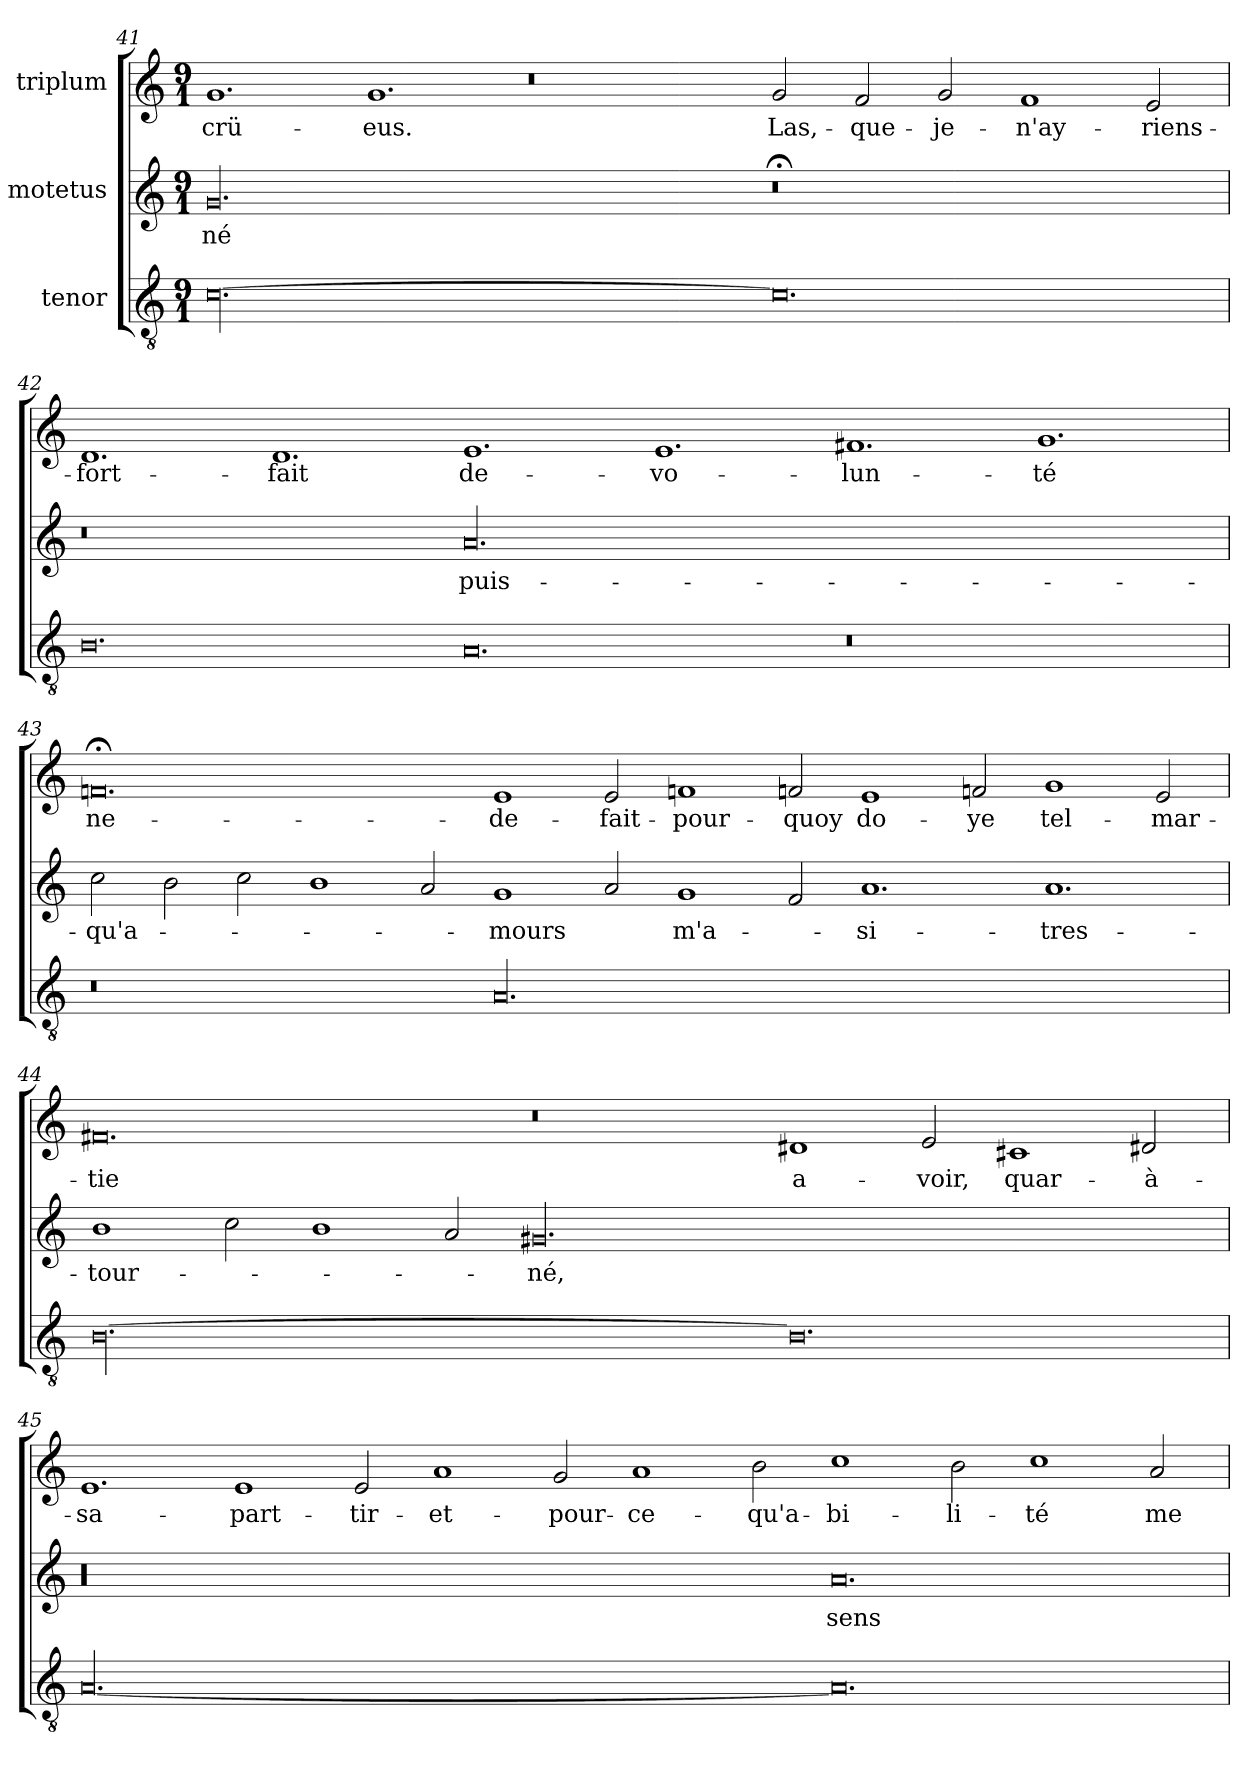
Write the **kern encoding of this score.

**kern	**kern	**text	**kern	**text
*part3	*part2	*part2	*part1	*part1
*staff3	*staff2	*staff2	*staff1	*staff1
*I"tenor	*I"motetus	*	*I"triplum	*
!!LO:PB:g=z
*clefGv2	*clefG2	*	*clefG2	*
*k[]	*k[]	*	*k[]	*
*C:	*C:	*	*C:	*
*M9/1	*M9/1	*	*M9/1	*
=41	=41	=41	=41	=41
[00.c\	00.g/	-né	1.g/	crü-
.	.	.	1.g/	-eus.
.	.	.	0.r	.
0.c\]	0.r;<	.	2g/	Las,-
.	.	.	2f/	que-
.	.	.	2g/	je-
.	.	.	1f/	n'ay-
.	.	.	2e/	riens-
=42	=42	=42	=42	=42
0.B\	0.r	.	1.d/	fort-
.	.	.	1.d/	-fait
0.A/	00.a/	puis-	1.e/	de-
.	.	.	1.e/	vo-
0.r	.	.	1.f#X/	-lun-
.	.	.	1.g/	-té
!!LO:LB:g=z
=43	=43	=43	=43	=43
0.r	2cc\	qu'a-	0.fn;</	ne-
.	2b\	.	.	.
.	2cc\	.	.	.
.	1b\	.	.	.
.	2a/	.	.	.
00.A/	1g/	-mours	1e/	de-
.	2a/	.	2e/	fait-
.	1g/	m'a-	1fn/	pour-
.	2f/	.	2fn/	-quoy
.	1.a/	si-	1e/	do-
.	.	.	2fn/	-ye
.	1.a/	tres-	1g/	tel-
.	.	.	2e/	mar-
=44	=44	=44	=44	=44
[00.B\	1b\	-tour-	0.f#X/	-tie
.	2cc\	.	.	.
.	1b\	.	.	.
.	2a/	.	.	.
.	00.g#X/	-né,	0.r	.
0.B\]	.	.	1d#X/	a-
.	.	.	2e/	-voir,
.	.	.	1c#X/	quar-
.	.	.	2d#X/	à-
!!LO:LB:g=z
=45	=45	=45	=45	=45
[00.A/	00.r	.	1.e/	sa-
.	.	.	1e/	part-
.	.	.	2e/	tir-
.	.	.	1a/	et-
.	.	.	2g/	pour-
.	.	.	1a/	ce-
.	.	.	2b\	qu'a-
0.A/]	0.a/	sens-	1cc\	-bi-
.	.	.	2b\	-li-
.	.	.	1cc\	-té
.	.	.	2a/	me-
=	=	=	=	=
*-	*-	*-	*-	*-
